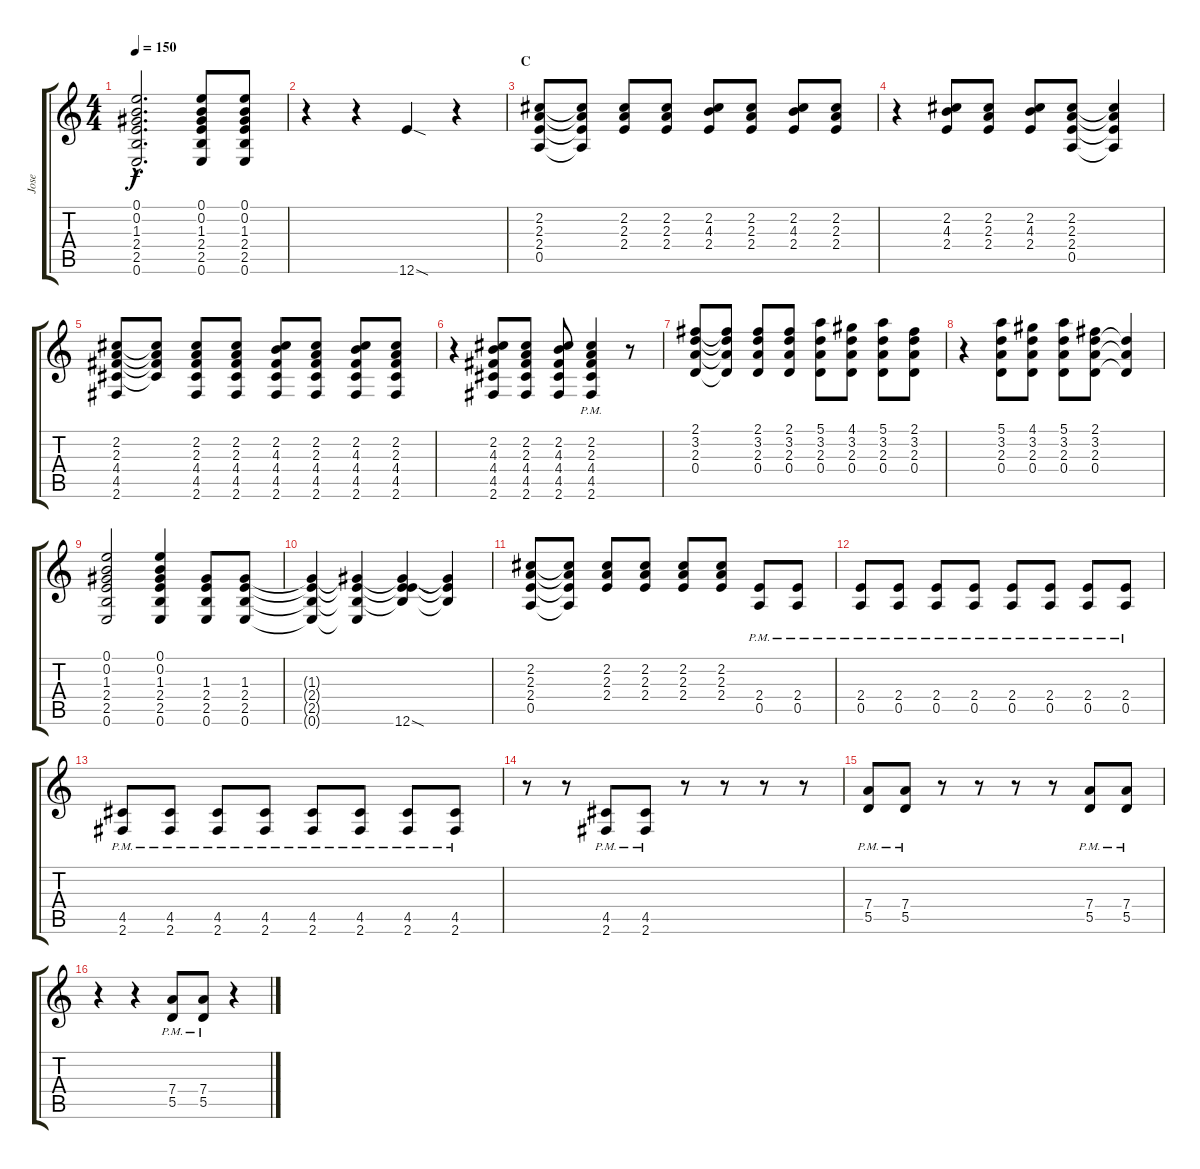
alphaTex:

\track ("Jose" "Jose") {instrument electricguitarjazz}
\staff {score tabs}
\tuning (E4 B3 G3 D3 A2 E2) {hide}
\ts (4 4)
\tempo 150
\clef g2
\ks c
(0.1{hac} 0.2{hac} 1.3{hac} 2.4{hac} 2.5{hac} 0.6{hac}).2{d dy f} (0.1 0.2 1.3 2.4 2.5 0.6).8 (0.1 0.2 1.3 2.4 2.5 0.6).8 |
r.4 r.4 12.6{sod}.4 r.4 |
\section ("" "C")
(2.2 2.3 2.4 0.5).8 (2.2{t} 2.3{t} 2.4{t} 0.5{t}).8 (2.2 2.3 2.4).8 (2.2 2.3 2.4).8 (2.2 4.3 2.4).8 (2.2 2.3 2.4).8 (2.2 4.3 2.4).8 (2.2 2.3 2.4).8 |
r.4 (2.2 4.3 2.4).8 (2.2 2.3 2.4).8 (2.2 4.3 2.4).8 (2.2 2.3 2.4 0.5).8 (2.2{t} 2.3{t} 2.4{t} 0.5{t}).4 |
(2.2 2.3 4.4 4.5 2.6).8 (2.2{t} 2.3{t} 4.4{t} 4.5{t}).8 (2.2 2.3 4.4 4.5 2.6).8 (2.2 2.3 4.4 4.5 2.6).8 (2.2 4.3 4.4 4.5 2.6).8 (2.2 2.3 4.4 4.5 2.6).8 (2.2 4.3 4.4 4.5 2.6).8 (2.2 2.3 4.4 4.5 2.6).8 |
r.4 (2.2 4.3 4.4 4.5 2.6).8 (2.2 2.3 4.4 4.5 2.6).8 (2.2 4.3 4.4 4.5 2.6).8 (2.2{pm} 2.3 4.4 4.5 2.6).4 r.8 |
(2.1 3.2 2.3 0.4).8 (2.1{t} 3.2{t} 2.3{t} 0.4{t}).8 (2.1 3.2 2.3 0.4).8 (2.1 3.2 2.3 0.4).8 (5.1 3.2 2.3 0.4).8 (4.1 3.2 2.3 0.4).8 (5.1 3.2 2.3 0.4).8 (2.1 3.2 2.3 0.4).8 |
r.4 (5.1 3.2 2.3 0.4).8 (4.1 3.2 2.3 0.4).8 (5.1 3.2 2.3 0.4).8 (2.1 3.2 2.3 0.4).8 (3.2{t} 2.3{t} 0.4{t}).4 |
(0.1 0.2 1.3 2.4 2.5 0.6).2 (0.1 0.2 1.3 2.4 2.5 0.6).4 (1.3 2.4 2.5 0.6).8 (1.3 2.4 2.5 0.6).8 |
(1.3{t} 2.4{t} 2.5{t} 0.6{t}).4 (1.3{t} 2.4{t} 2.5{t} 0.6{t}).4 (1.3{t} 2.4{t} 2.5{t} 12.6{sod}).4 (1.3{t} 2.4{t} 2.5{t}).4 |
(2.2 2.3 2.4 0.5).8 (2.2{t} 2.3{t} 2.4{t} 0.5{t}).8 (2.2 2.3 2.4).8 (2.2 2.3 2.4).8 (2.2 2.3 2.4).8 (2.2 2.3 2.4).8 (2.4{pm} 0.5).8 (2.4{pm} 0.5).8 |
(2.4{pm} 0.5{pm}).8 (2.4{pm} 0.5{pm}).8 (2.4{pm} 0.5{pm}).8 (2.4{pm} 0.5{pm}).8 (2.4{pm} 0.5{pm}).8 (2.4{pm} 0.5{pm}).8 (2.4{pm} 0.5{pm}).8 (2.4{pm} 0.5{pm}).8 |
(4.5{pm} 2.6{pm}).8 (4.5{pm} 2.6{pm}).8 (4.5{pm} 2.6{pm}).8 (4.5{pm} 2.6{pm}).8 (4.5{pm} 2.6{pm}).8 (4.5{pm} 2.6{pm}).8 (4.5{pm} 2.6{pm}).8 (4.5{pm} 2.6{pm}).8 |
r.8 r.8 (4.5{pm} 2.6{pm}).8 (4.5{pm} 2.6{pm}).8 r.8 r.8 r.8 r.8 |
(7.4{pm} 5.5{pm}).8 (7.4{pm} 5.5{pm}).8 r.8 r.8 r.8 r.8 (7.4{pm} 5.5{pm}).8 (7.4{pm} 5.5{pm}).8 |
r.4 r.4 (7.4{pm} 5.5{pm}).8 (7.4{pm} 5.5{pm}).8 r.4
